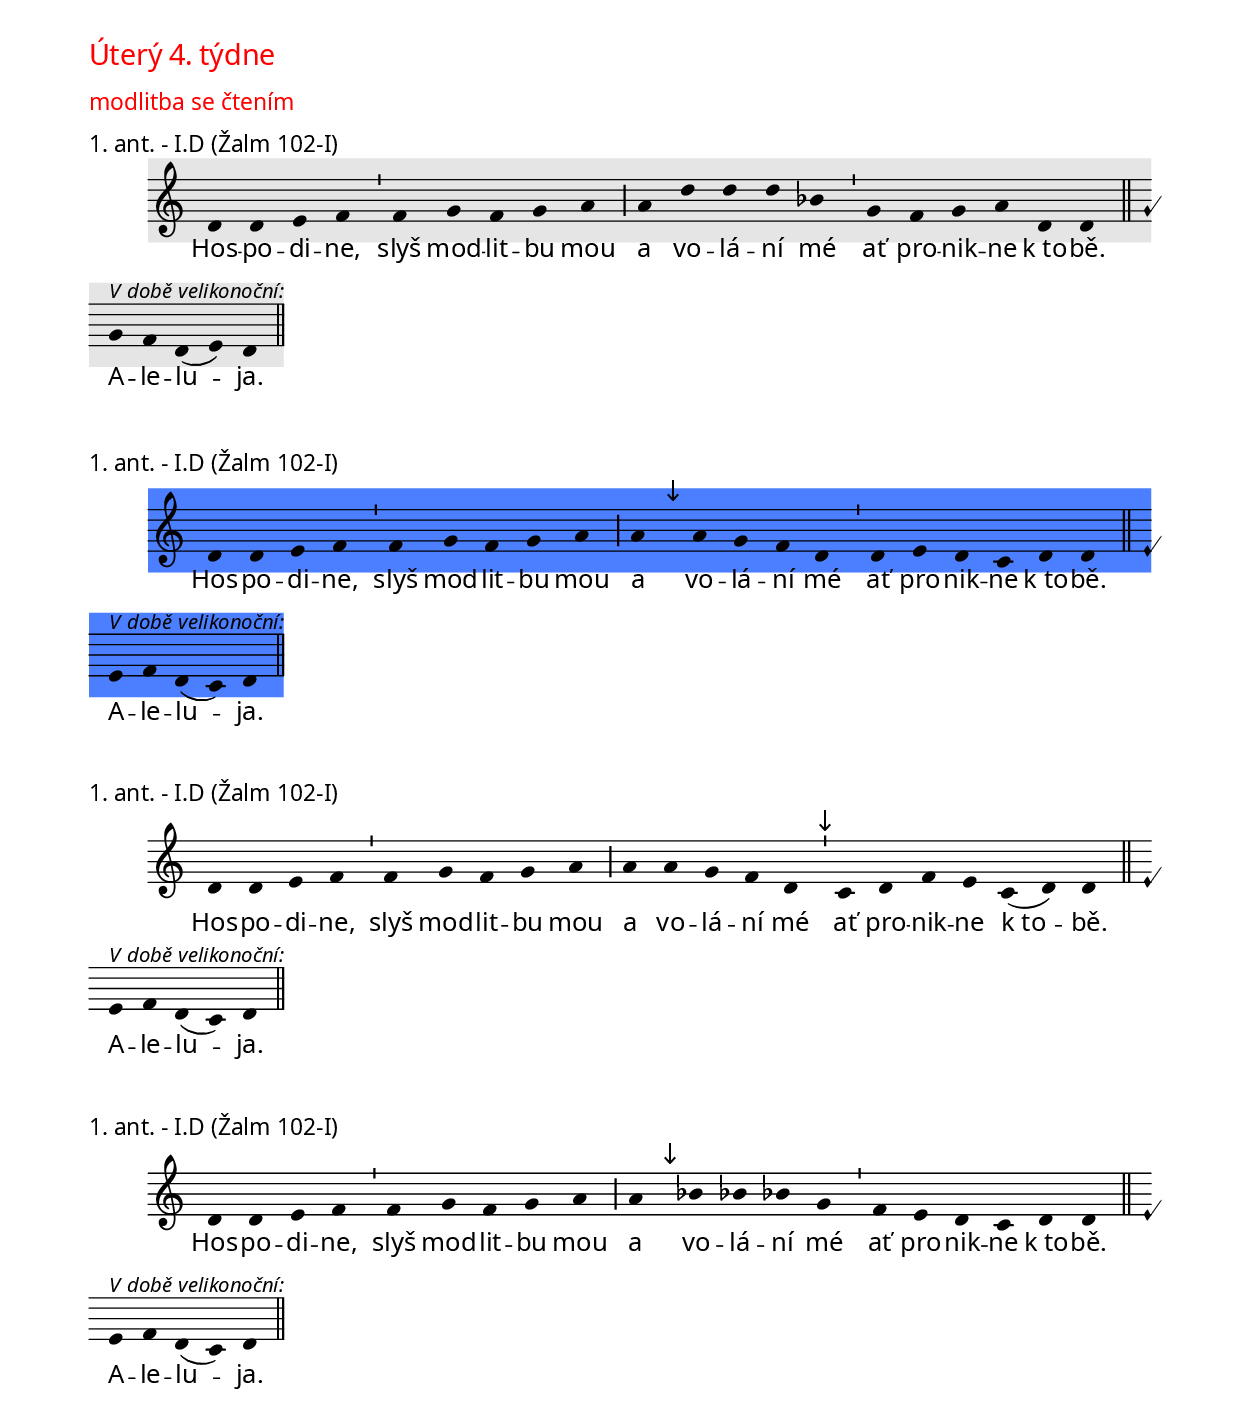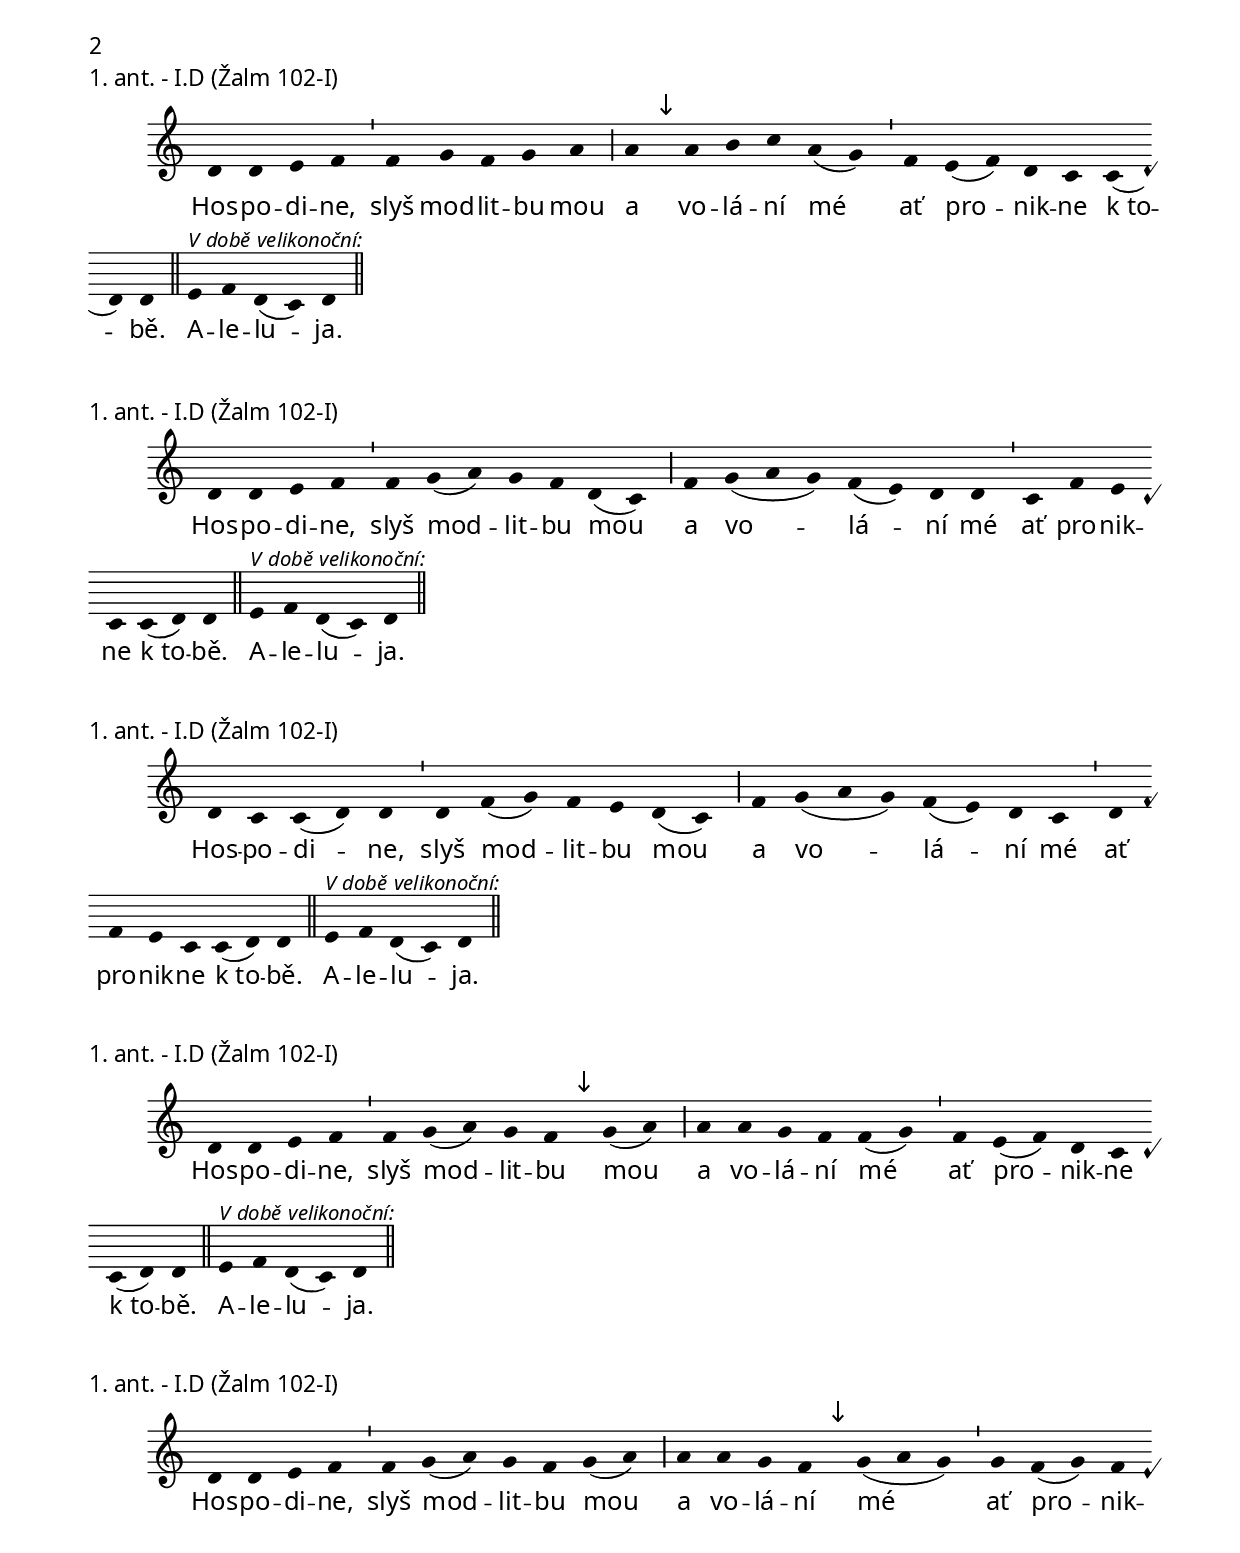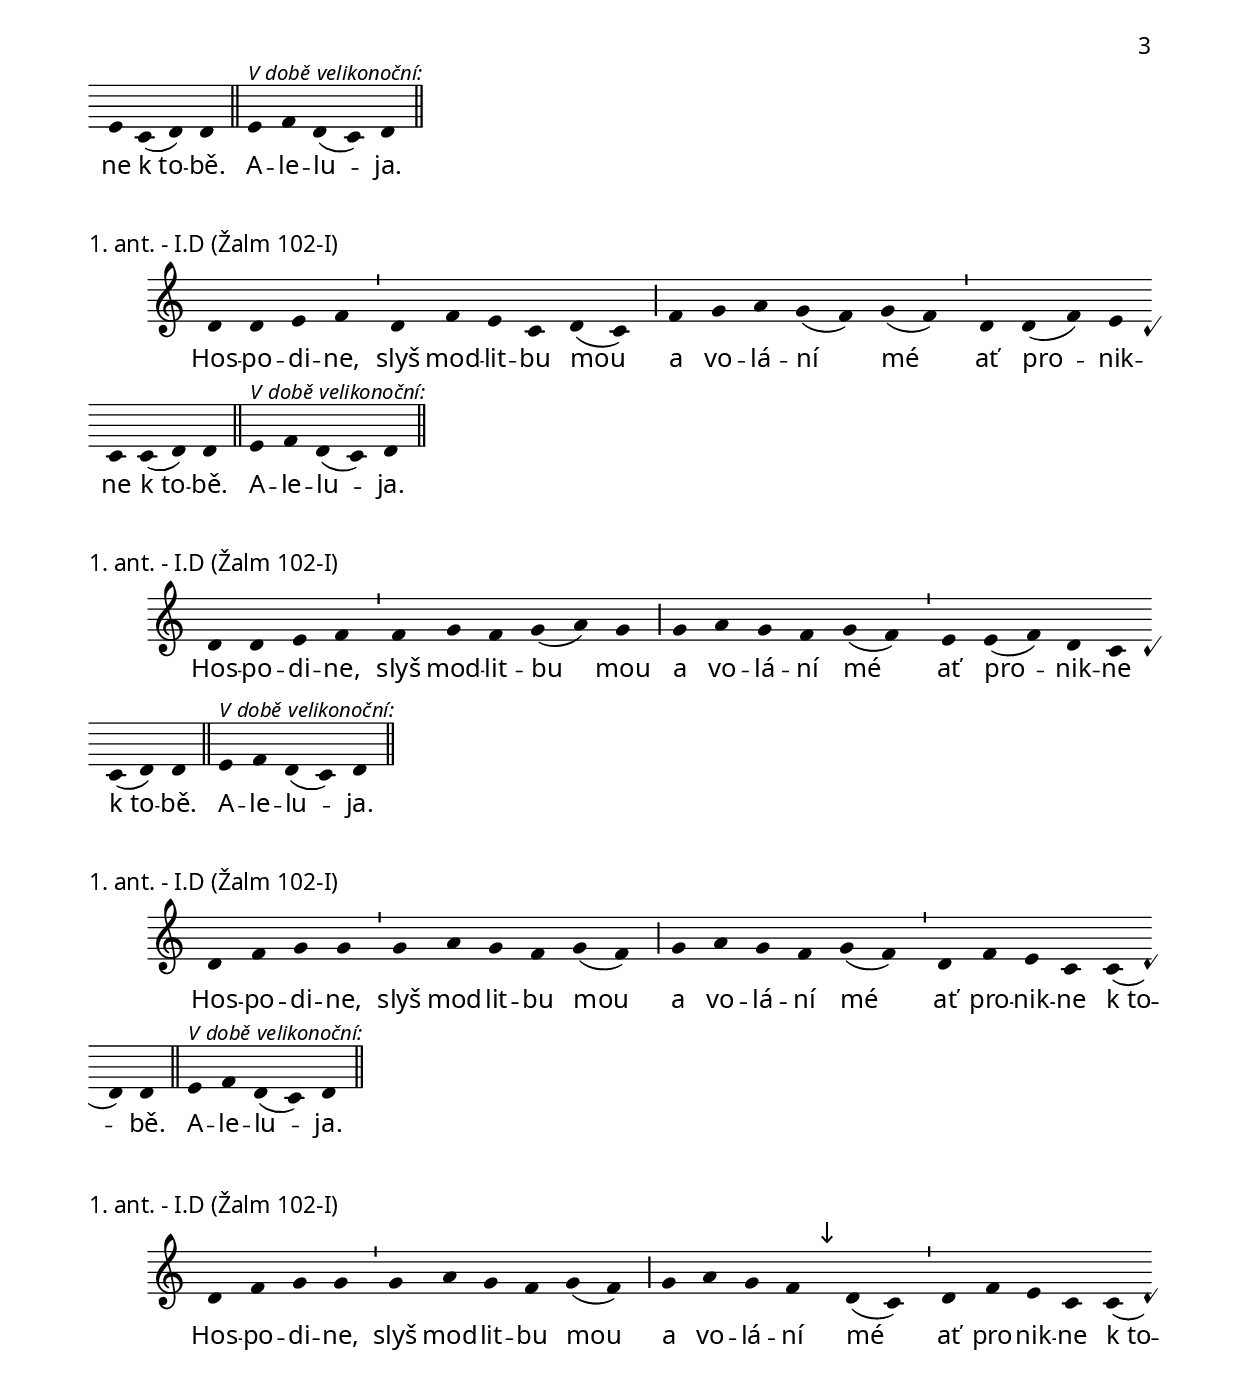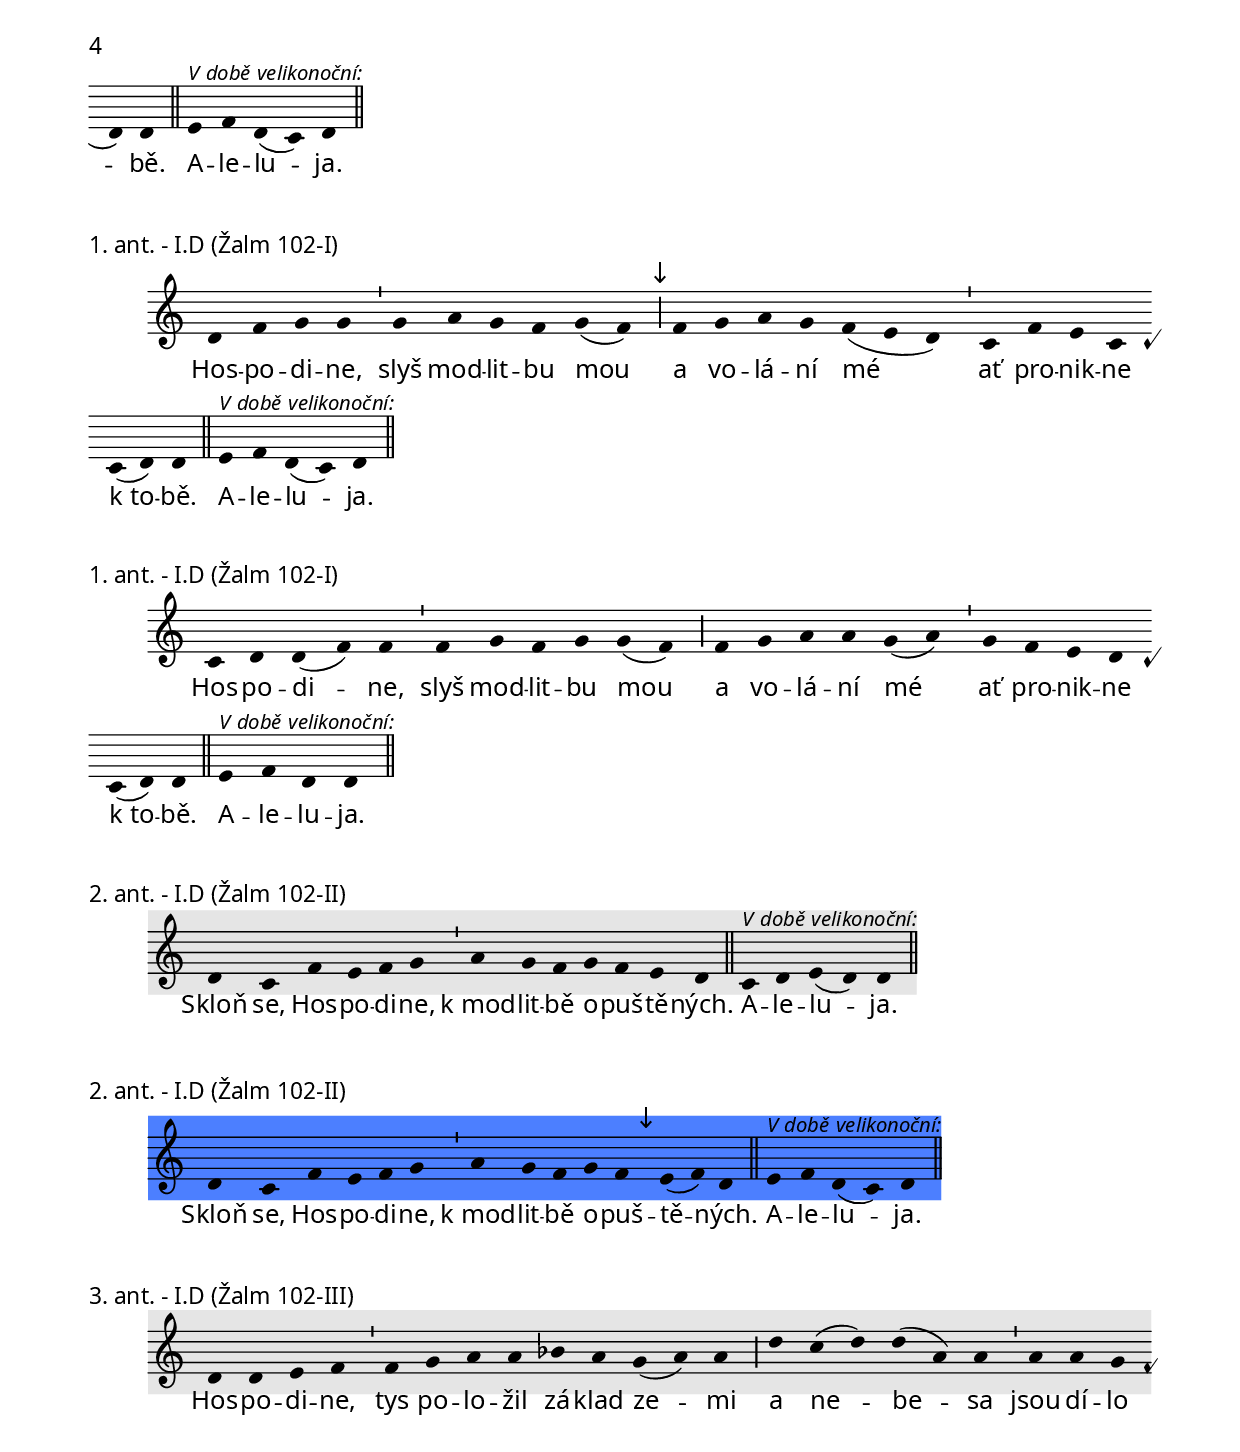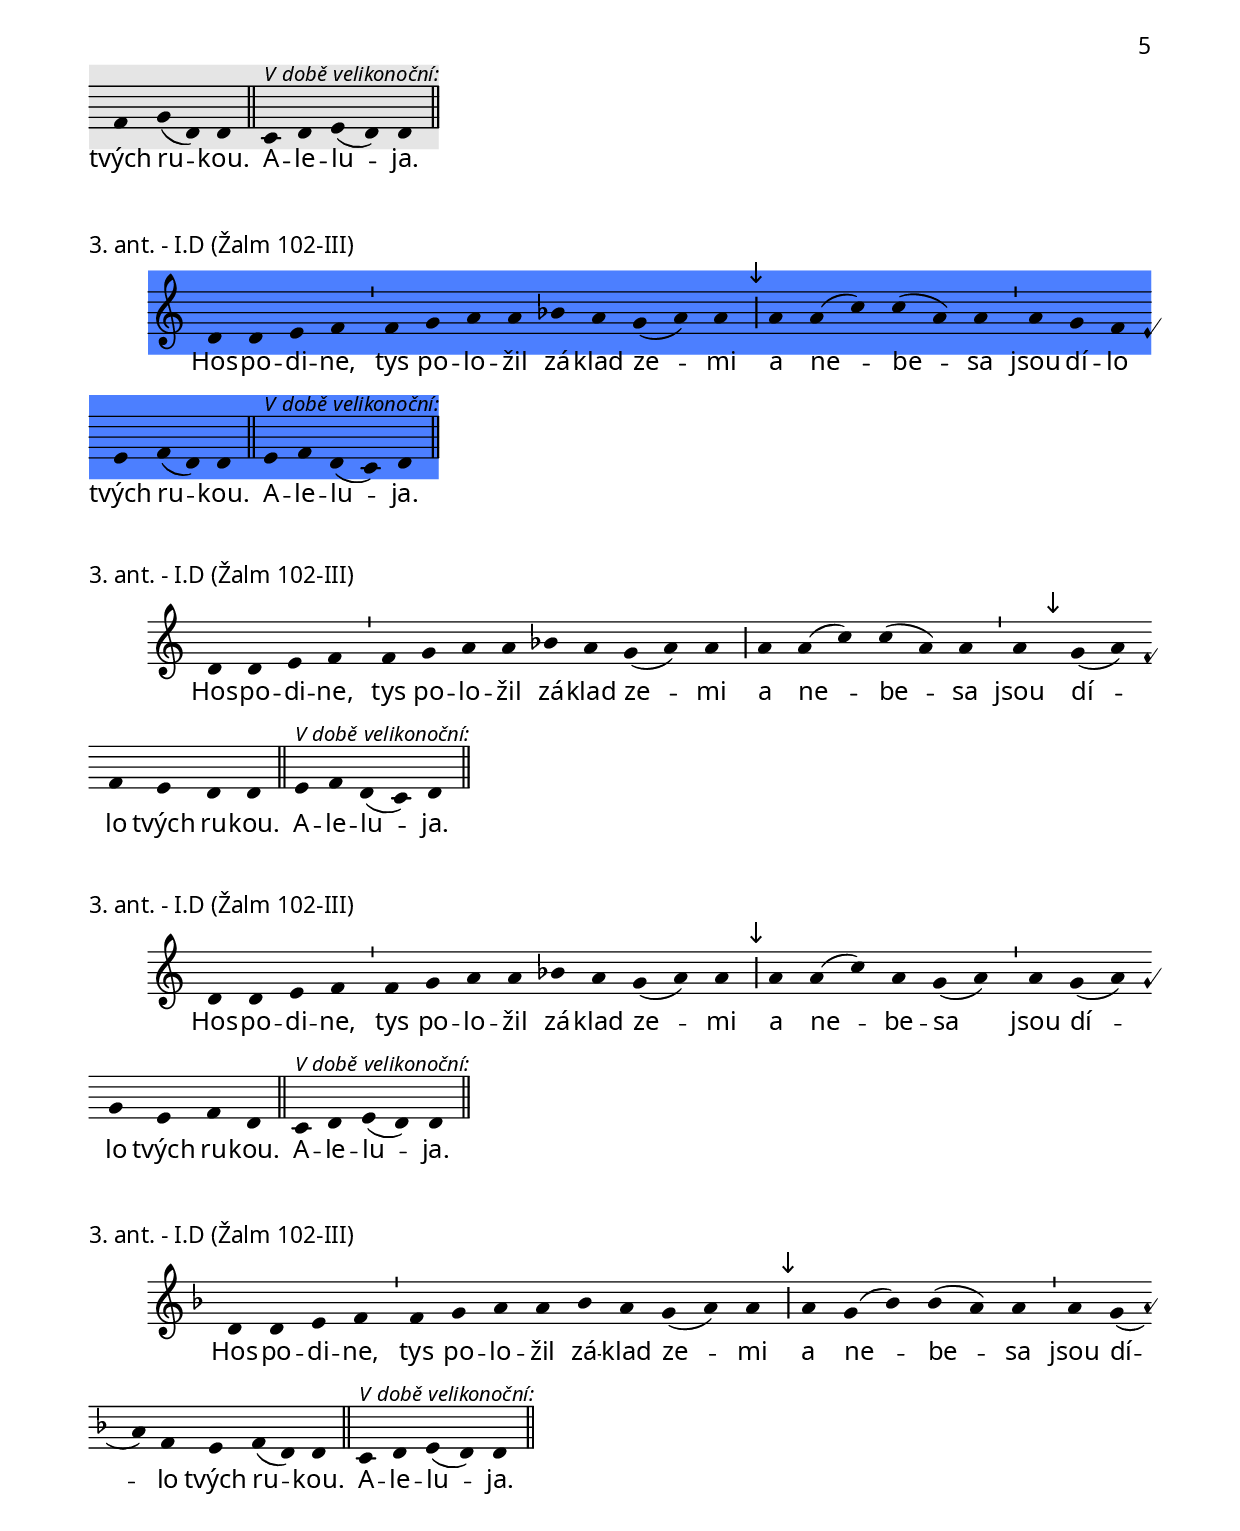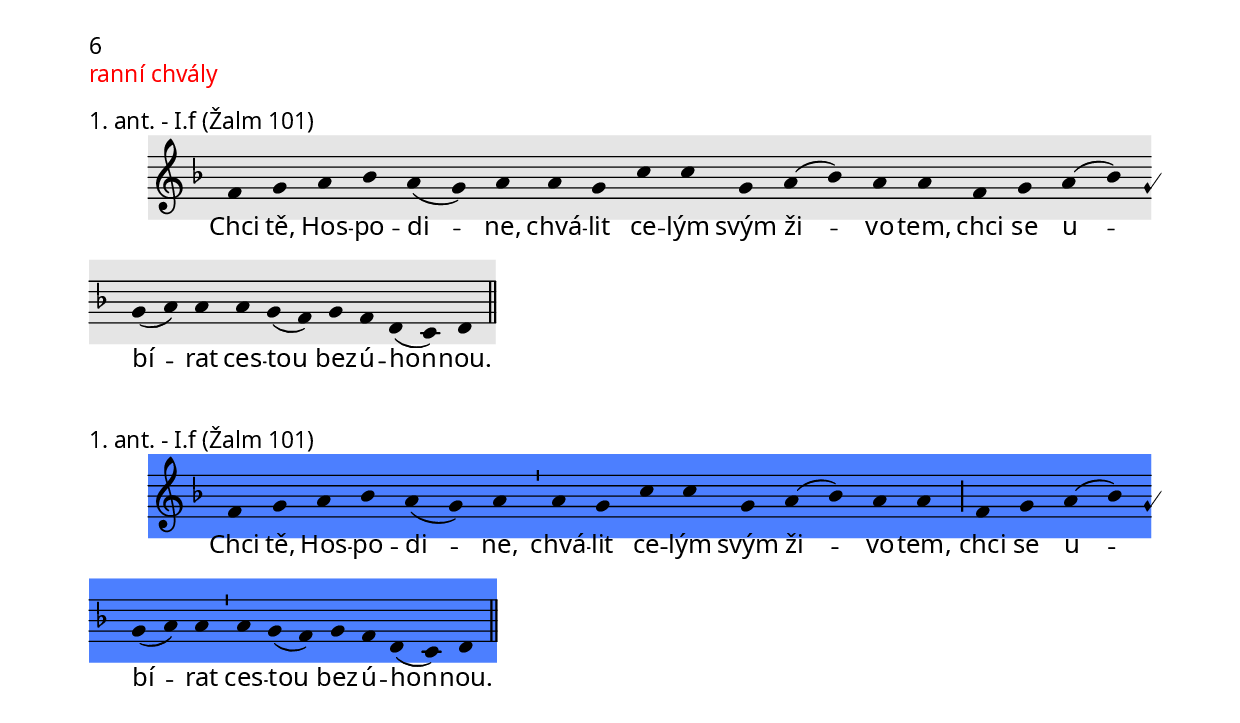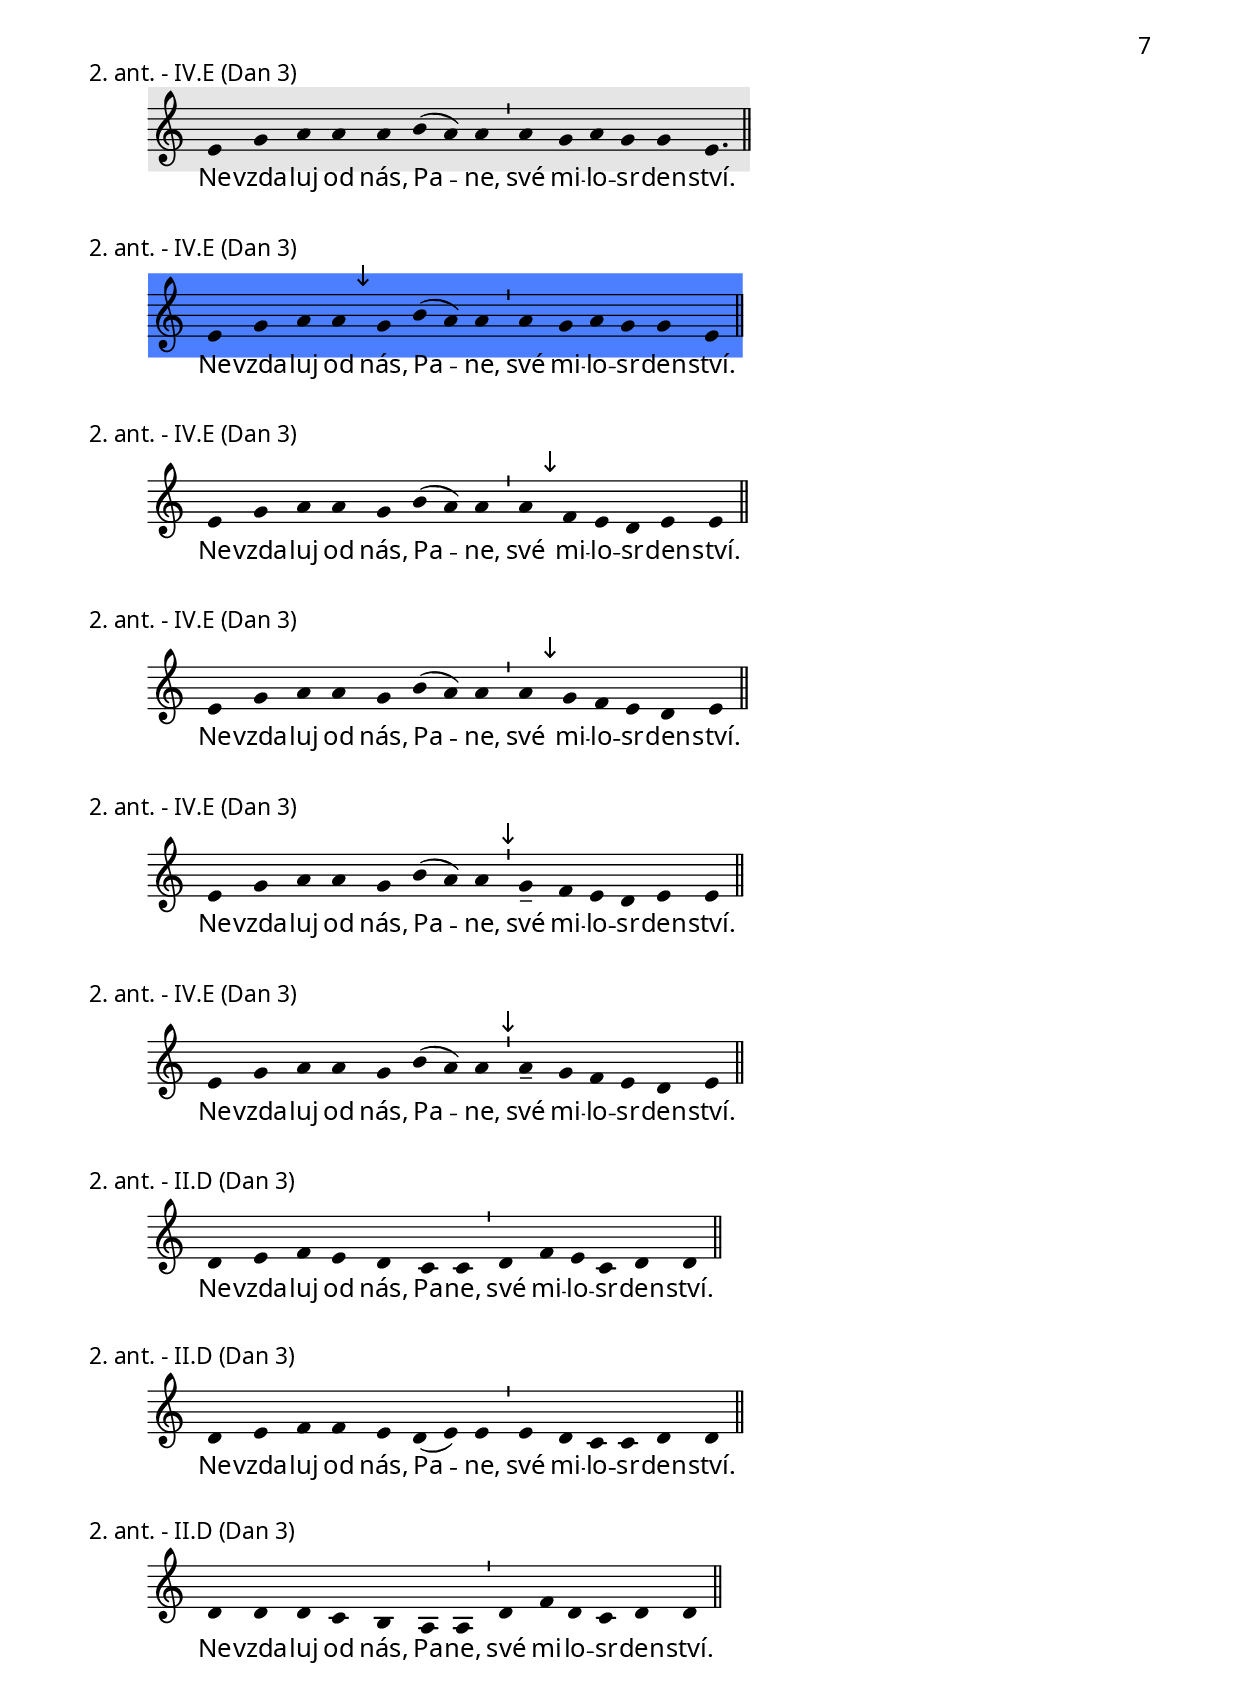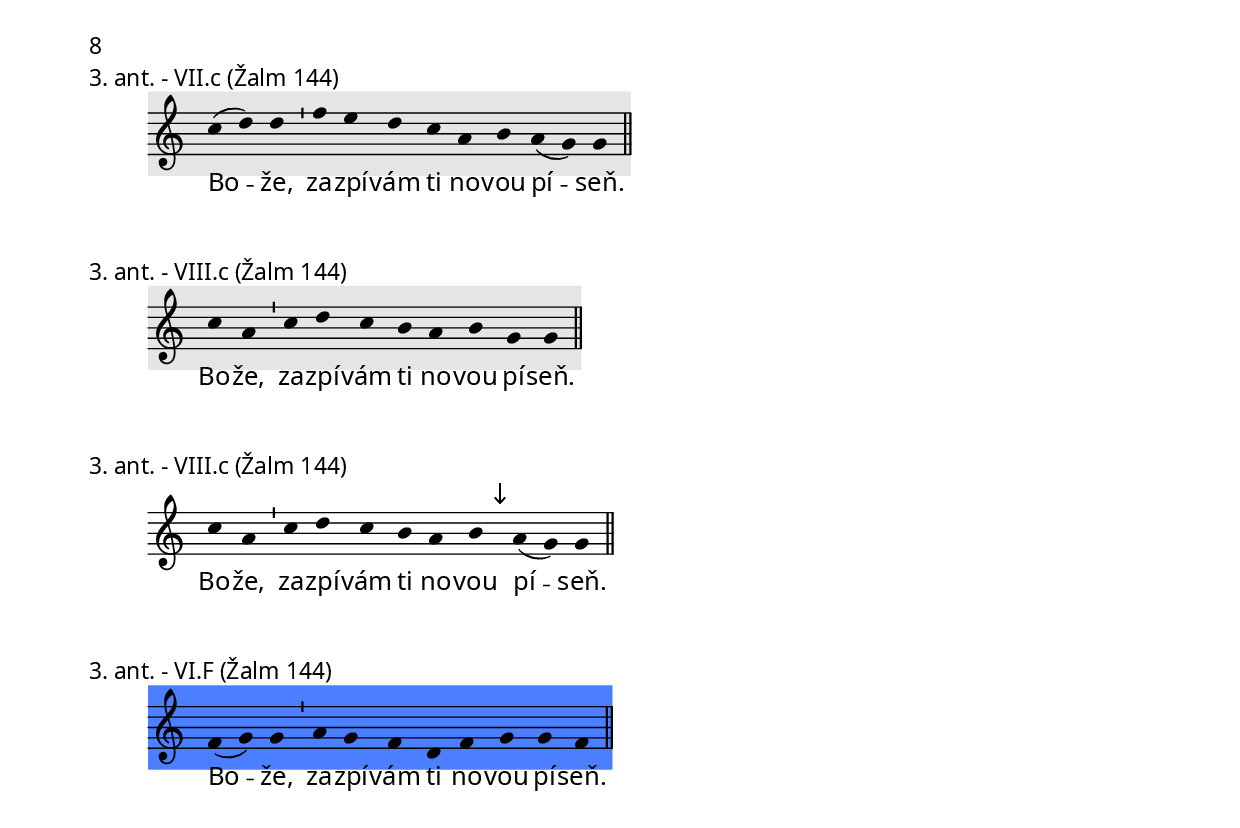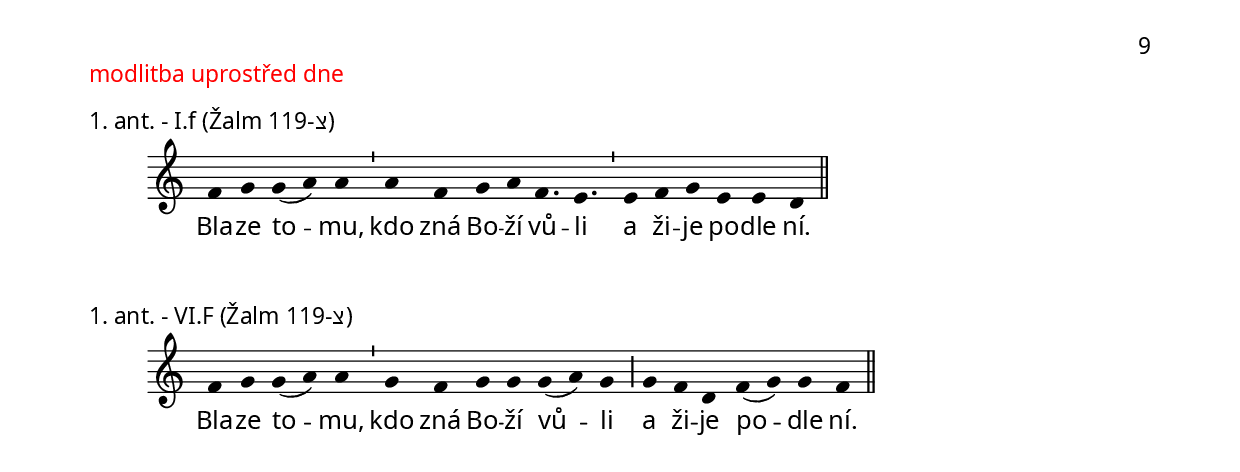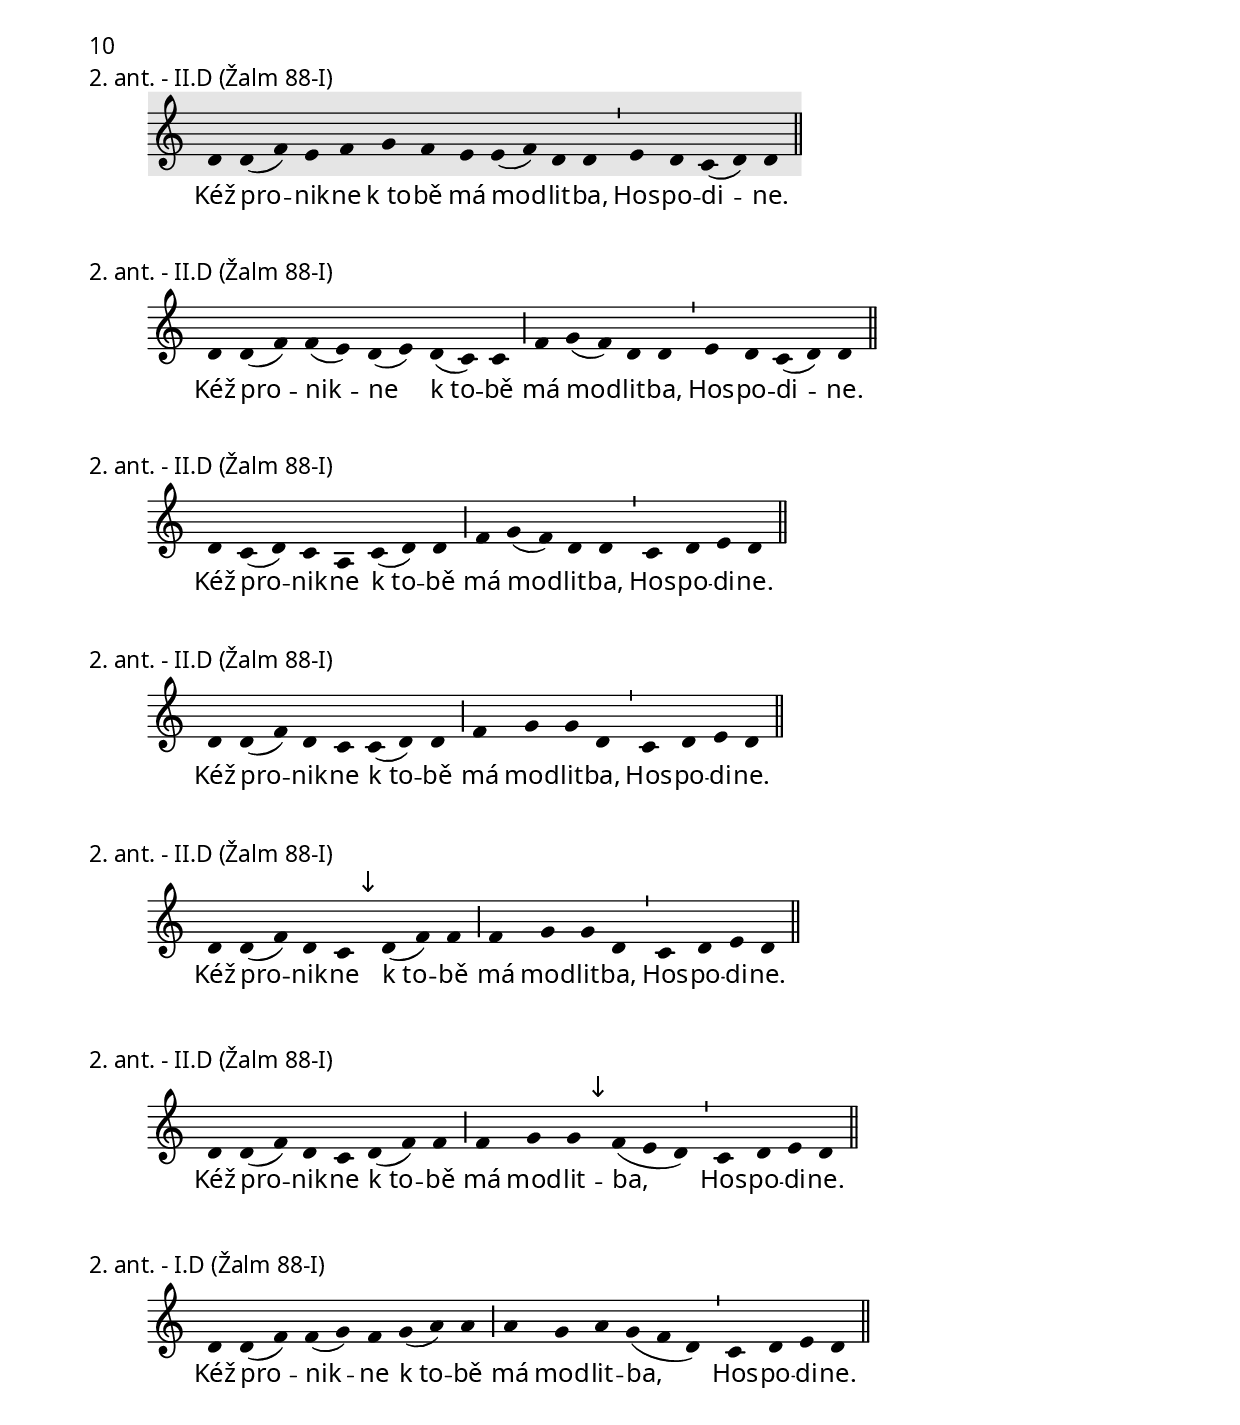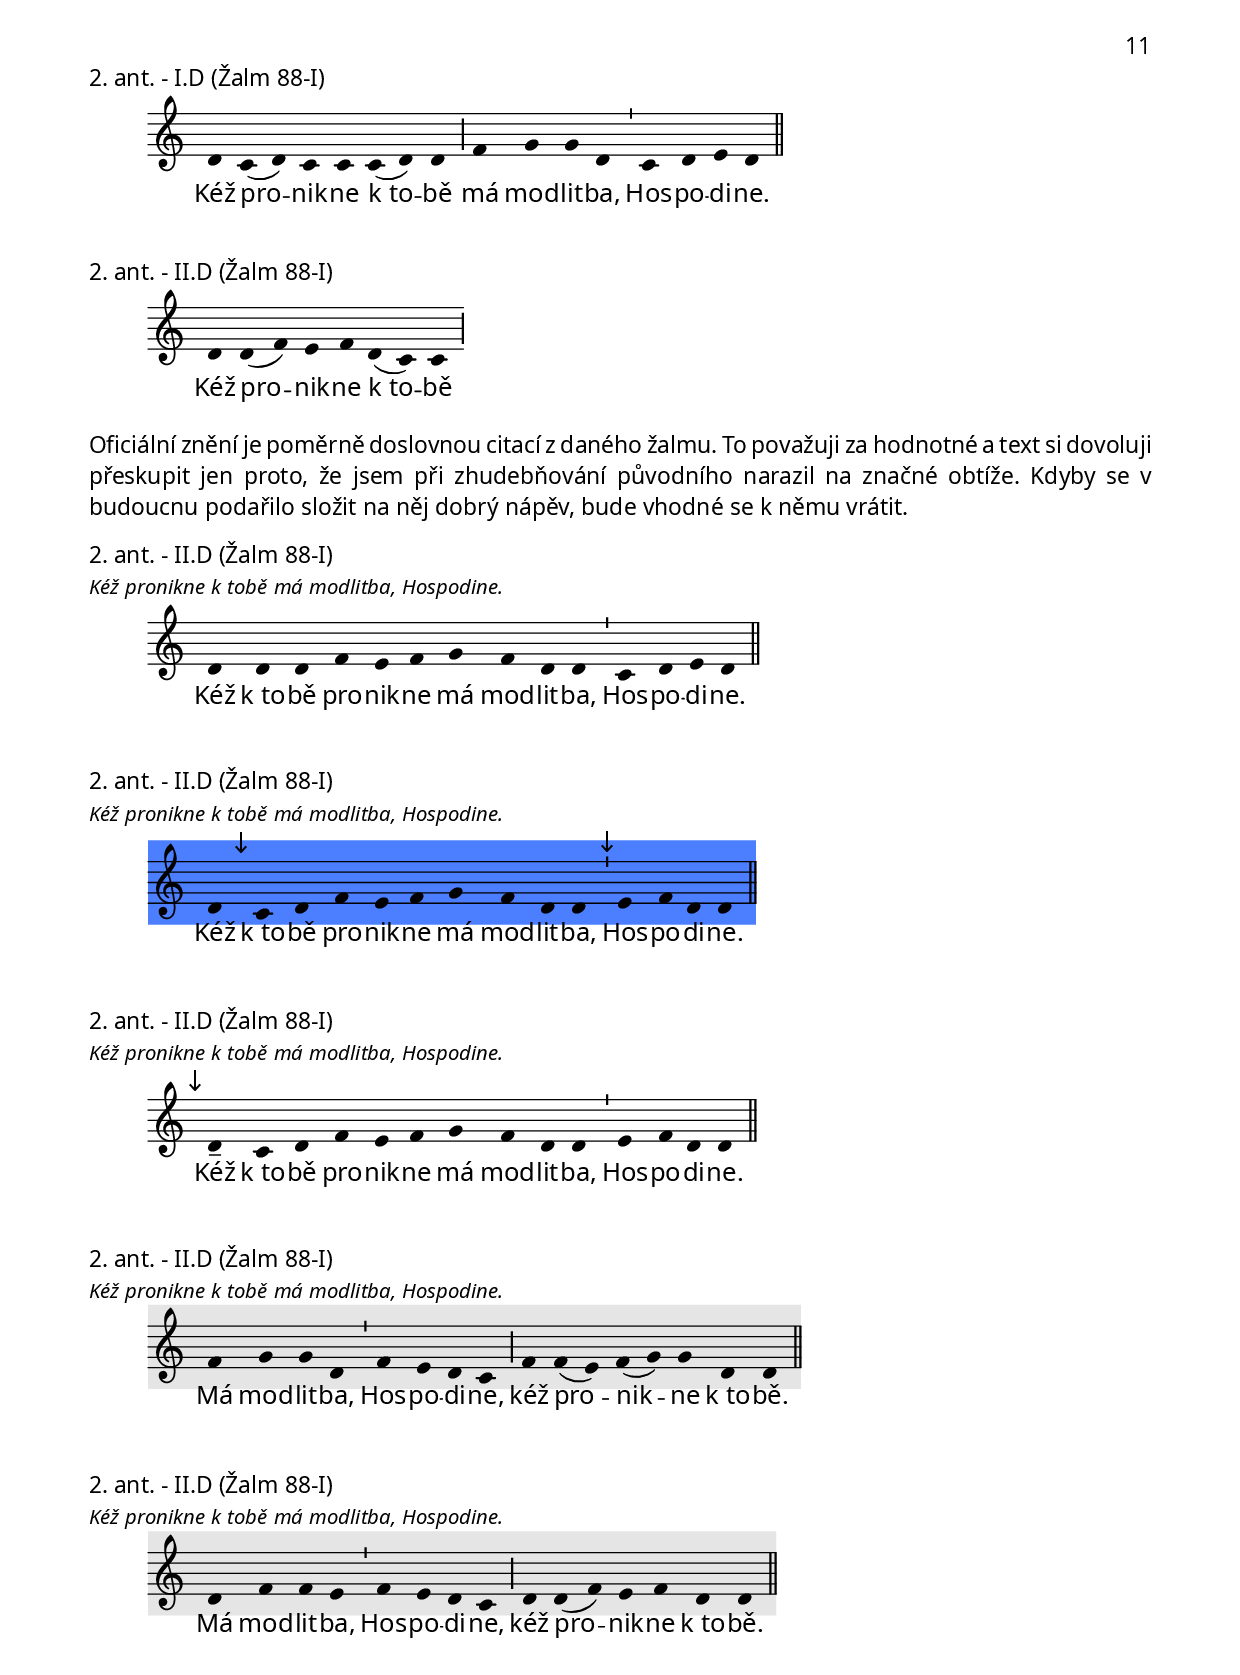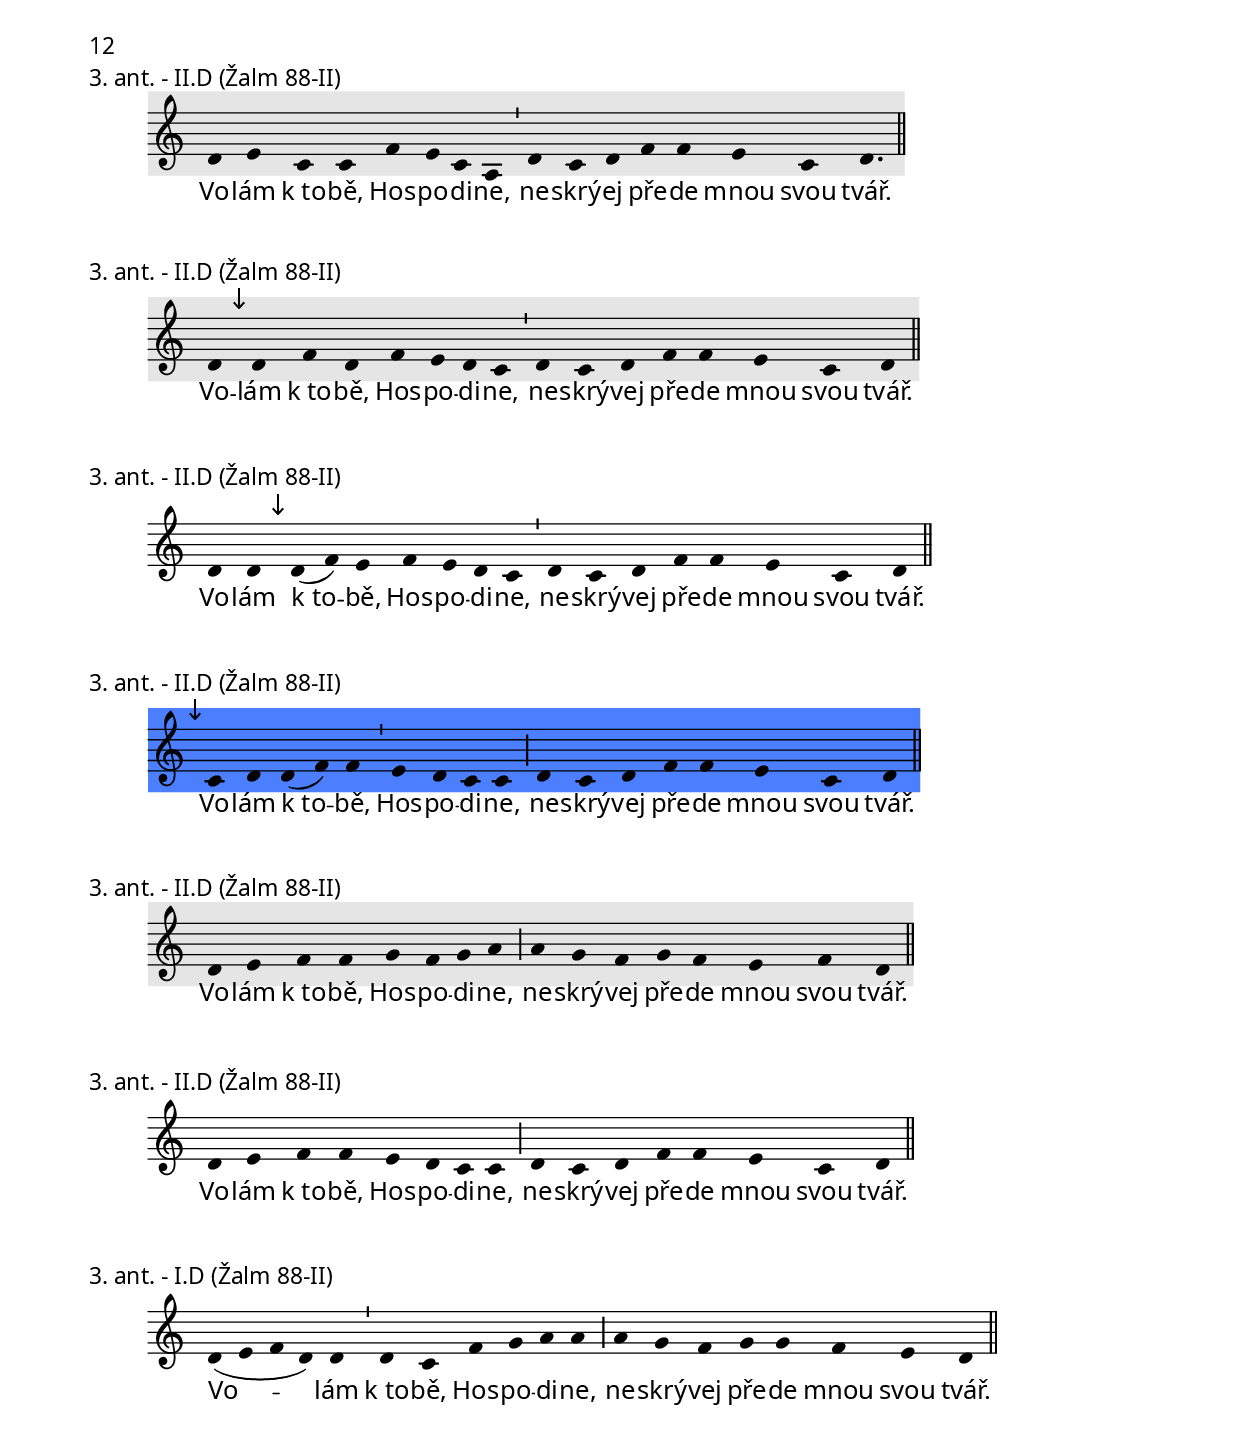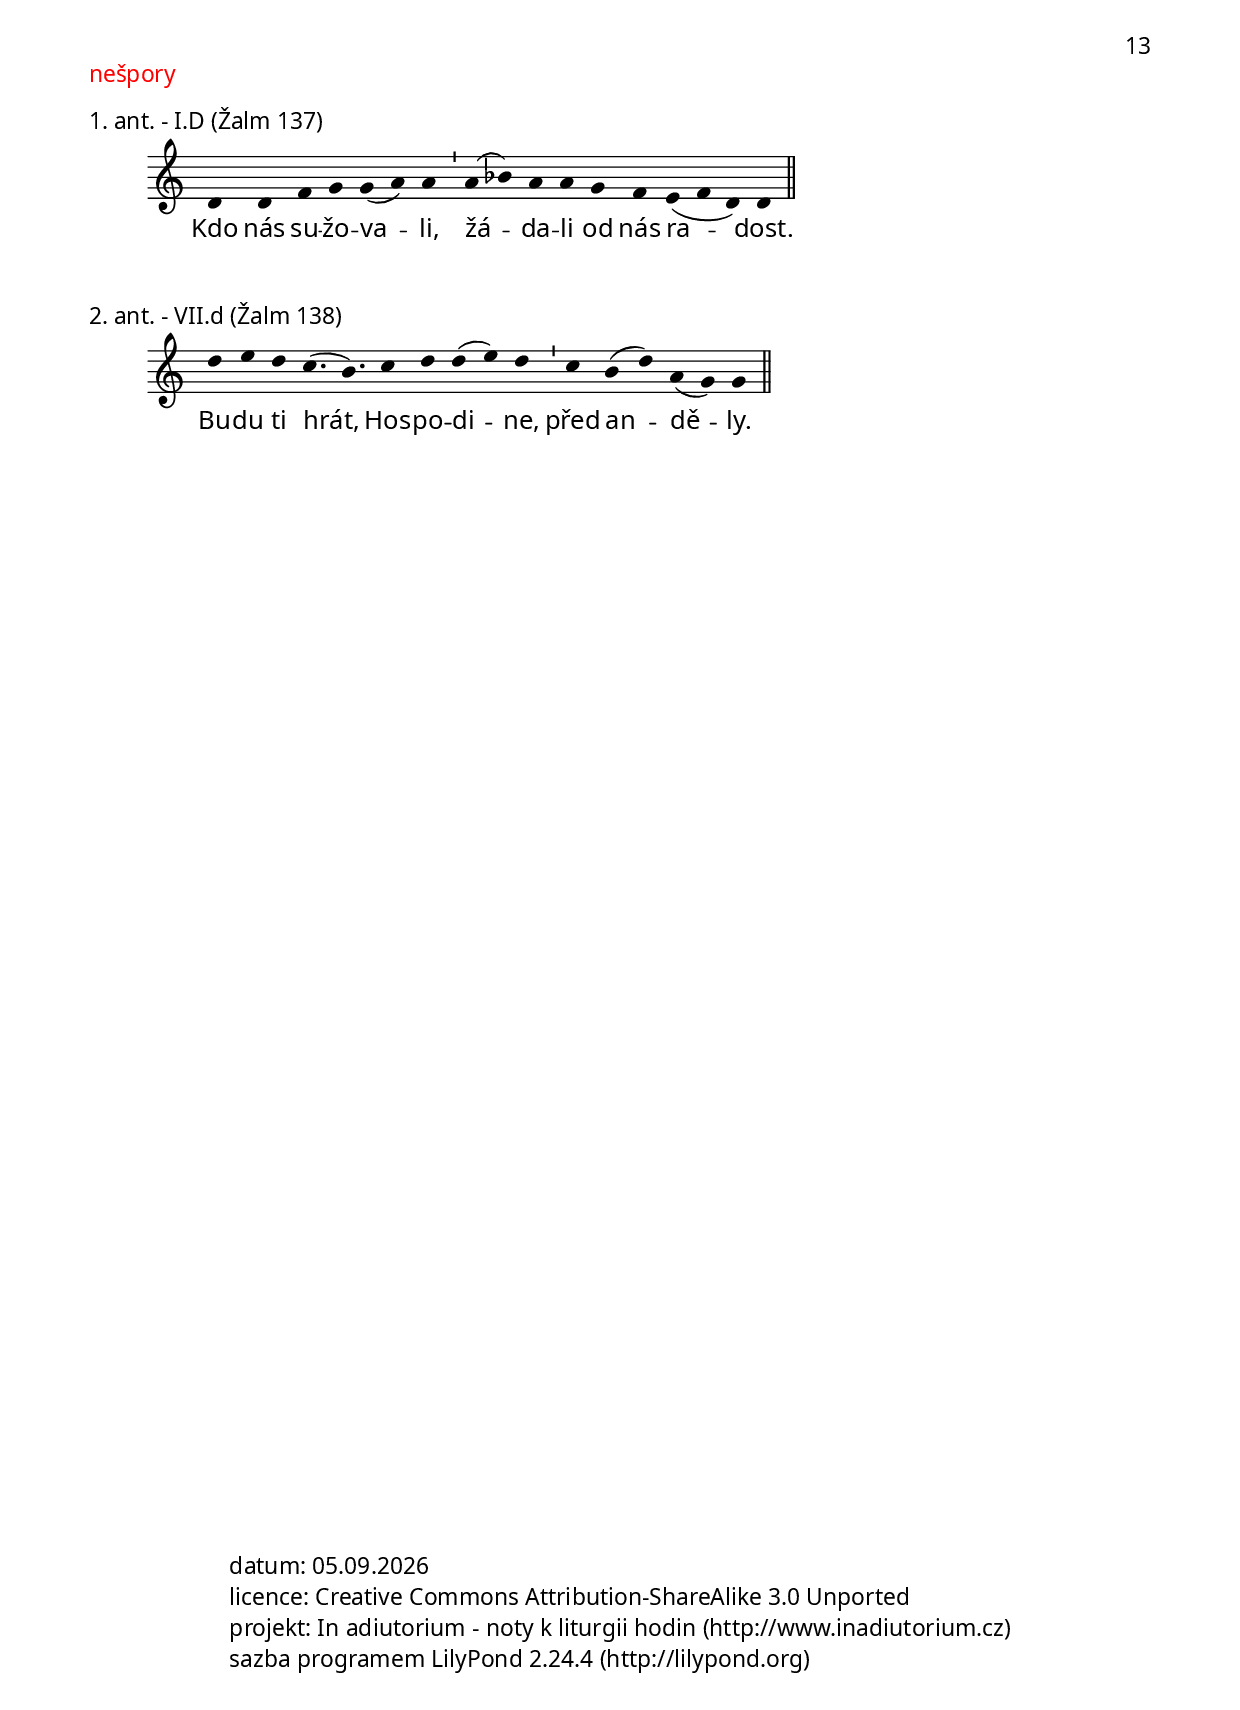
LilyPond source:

\include "../spolecne.ly"

\markup {\nadpisDen {Úterý 4. týdne}}

%\markup {\nadpisHodinka {"invitatorium"}}

%\score { \tIIuteryInvitatorium }

\markup {\nadpisHodinka {"modlitba se čtením"}}

\score {
  \relative c' {
    \zvyraznovacSedy
    \choralniRezim
    d d e f \barMin f g f g a \barMaior
    a4 d d d bes \barMin g f g a d, d \barFinalis

    g^\rubrVelikAleluja f d( e) d \barFinalis
  }
  \addlyrics {
    Hos -- po -- di -- ne, slyš mod -- lit -- bu mou
    a vo -- lá -- ní mé ať pro -- nik -- ne k_to -- bě.

    A -- le -- lu -- ja.
  }
  \header {
    quid = "1. ant."
    modus = "I"
    differentia = "D"
    psalmus = "Žalm 102-I"
    placet = "mám silný pocit, že ten nápěv je nechtěně ukradený, ale zatím jsem nenašel, odkud;
    každopádně to není nápěv opravdu chorálního charakteru"
    id = "mc-ant1"
    piece = \markup {\sestavTitulek}
  }
}

\score {
  \relative c' {
    \zvyraznovacModry
    \choralniRezim
    d d e f \barMin f g f g a \barMaior
    a4 \mark\sipka a g f d \barMin d e d c d d \barFinalis

    e^\rubrVelikAleluja f d( c) d \barFinalis
  }
  \addlyrics {
    Hos -- po -- di -- ne, slyš mod -- lit -- bu mou
    a vo -- lá -- ní mé ať pro -- nik -- ne k_to -- bě.

    A -- le -- lu -- ja.
  }
  \header {
    quid = "1. ant."
    modus = "I"
    differentia = "D"
    psalmus = "Žalm 102-I"
    id = "mc-ant1"
    piece = \markup {\sestavTitulek}
  }
}

\score {
  \relative c' {
    \choralniRezim
    d d e f \barMin f g f g a \barMaior
    a4 a g f d \barMin \mark\sipka c d f e c( d) d \barFinalis

    e^\rubrVelikAleluja f d( c) d \barFinalis
  }
  \addlyrics {
    Hos -- po -- di -- ne, slyš mod -- lit -- bu mou
    a vo -- lá -- ní mé ať pro -- nik -- ne k_to -- bě.

    A -- le -- lu -- ja.
  }
  \header {
    quid = "1. ant."
    modus = "I"
    differentia = "D"
    psalmus = "Žalm 102-I"
    id = "mc-ant1"
    piece = \markup {\sestavTitulek}
  }
}

\score {
  \relative c' {
    \choralniRezim
    d d e f \barMin f g f g a \barMaior
    a4 \mark\sipka bes bes bes g \barMin f e d c d d \barFinalis

    e^\rubrVelikAleluja f d( c) d \barFinalis
  }
  \addlyrics {
    Hos -- po -- di -- ne, slyš mod -- lit -- bu mou
    a vo -- lá -- ní mé ať pro -- nik -- ne k_to -- bě.

    A -- le -- lu -- ja.
  }
  \header {
    quid = "1. ant."
    modus = "I"
    differentia = "D"
    psalmus = "Žalm 102-I"
    id = "mc-ant1"
    piece = \markup {\sestavTitulek}
  }
}

\score {
  \relative c' {
    \choralniRezim
    d d e f \barMin f g f g a \barMaior
    a4 \mark\sipka a b c a( g) \barMin f e( f) d c c( d) d \barFinalis

    e^\rubrVelikAleluja f d( c) d \barFinalis
  }
  \addlyrics {
    Hos -- po -- di -- ne, slyš mod -- lit -- bu mou
    a vo -- lá -- ní mé ať pro -- nik -- ne k_to -- bě.

    A -- le -- lu -- ja.
  }
  \header {
    quid = "1. ant."
    modus = "I"
    differentia = "D"
    psalmus = "Žalm 102-I"
    id = "mc-ant1"
    piece = \markup {\sestavTitulek}
  }
}

\score {
  \relative c' {
    \choralniRezim
    d d e f \barMin f g( a) g f d( c) \barMaior
    f g( a g) f( e) d d \barMin c f e c c( d) d \barFinalis

    e^\rubrVelikAleluja f d( c) d \barFinalis
  }
  \addlyrics {
    Hos -- po -- di -- ne, slyš mod -- lit -- bu mou
    a vo -- lá -- ní mé ať pro -- nik -- ne k_to -- bě.

    A -- le -- lu -- ja.
  }
  \header {
    quid = "1. ant."
    modus = "I"
    differentia = "D"
    psalmus = "Žalm 102-I"
    id = "mc-ant1"
    piece = \markup {\sestavTitulek}
  }
}

\score {
  \relative c' {
    \choralniRezim
    d c c( d) d \barMin d f( g) f e d( c) \barMaior
    f g( a g) f( e) d c \barMin d f e c c( d) d \barFinalis

    e^\rubrVelikAleluja f d( c) d \barFinalis
  }
  \addlyrics {
    Hos -- po -- di -- ne, slyš mod -- lit -- bu mou
    a vo -- lá -- ní mé ať pro -- nik -- ne k_to -- bě.

    A -- le -- lu -- ja.
  }
  \header {
    quid = "1. ant."
    modus = "I"
    differentia = "D"
    psalmus = "Žalm 102-I"
    id = "mc-ant1"
    piece = \markup {\sestavTitulek}
  }
}

\score {
  \relative c' {
    \choralniRezim
    d d e f \barMin f g( a) g f \mark\sipka g( a) \barMaior
    a a g f f( g) \barMin f e( f) d c c( d) d \barFinalis

    e^\rubrVelikAleluja f d( c) d \barFinalis
  }
  \addlyrics {
    Hos -- po -- di -- ne, slyš mod -- lit -- bu mou
    a vo -- lá -- ní mé ať pro -- nik -- ne k_to -- bě.

    A -- le -- lu -- ja.
  }
  \header {
    quid = "1. ant."
    modus = "I"
    differentia = "D"
    psalmus = "Žalm 102-I"
    id = "mc-ant1"
    piece = \markup {\sestavTitulek}
  }
}

\score {
  \relative c' {
    \choralniRezim
    d d e f \barMin f g( a) g f g( a) \barMaior
    a a g f \mark\sipka g( a g) \barMin g f( g) f e c( d) d \barFinalis

    e^\rubrVelikAleluja f d( c) d \barFinalis
  }
  \addlyrics {
    Hos -- po -- di -- ne, slyš mod -- lit -- bu mou
    a vo -- lá -- ní mé ať pro -- nik -- ne k_to -- bě.

    A -- le -- lu -- ja.
  }
  \header {
    quid = "1. ant."
    modus = "I"
    differentia = "D"
    psalmus = "Žalm 102-I"
    id = "mc-ant1"
    piece = \markup {\sestavTitulek}
  }
}

\score {
  \relative c' {
    \choralniRezim
    d d e f \barMin d f e c d( c) \barMaior
    f g a g( f) g( f) \barMin d d( f) e c c( d) d \barFinalis

    e^\rubrVelikAleluja f d( c) d \barFinalis
  }
  \addlyrics {
    Hos -- po -- di -- ne, slyš mod -- lit -- bu mou
    a vo -- lá -- ní mé ať pro -- nik -- ne k_to -- bě.

    A -- le -- lu -- ja.
  }
  \header {
    quid = "1. ant."
    modus = "I"
    differentia = "D"
    psalmus = "Žalm 102-I"
    id = "mc-ant1"
    piece = \markup {\sestavTitulek}
  }
}

\score {
  \relative c' {
    \choralniRezim
    d d e f \barMin f g f g( a) g \barMaior
    g a g f g( f) \barMin e e( f) d c c( d) d \barFinalis

    e^\rubrVelikAleluja f d( c) d \barFinalis
  }
  \addlyrics {
    Hos -- po -- di -- ne, slyš mod -- lit -- bu mou
    a vo -- lá -- ní mé ať pro -- nik -- ne k_to -- bě.

    A -- le -- lu -- ja.
  }
  \header {
    quid = "1. ant."
    modus = "I"
    differentia = "D"
    psalmus = "Žalm 102-I"
    id = "mc-ant1"
    piece = \markup {\sestavTitulek}
  }
}

\score {
  \relative c' {
    \choralniRezim
    d f g g \barMin g a g f g( f) \barMaior
    g a g f g( f) \barMin d f e c c( d) d \barFinalis

    e^\rubrVelikAleluja f d( c) d \barFinalis
  }
  \addlyrics {
    Hos -- po -- di -- ne, slyš mod -- lit -- bu mou
    a vo -- lá -- ní mé ať pro -- nik -- ne k_to -- bě.

    A -- le -- lu -- ja.
  }
  \header {
    quid = "1. ant."
    modus = "I"
    differentia = "D"
    psalmus = "Žalm 102-I"
    id = "mc-ant1"
    piece = \markup {\sestavTitulek}
  }
}

\score {
  \relative c' {
    \choralniRezim
    d f g g \barMin g a g f g( f) \barMaior
    g a g f \mark\sipka d( c) \barMin d f e c c( d) d \barFinalis

    e^\rubrVelikAleluja f d( c) d \barFinalis
  }
  \addlyrics {
    Hos -- po -- di -- ne, slyš mod -- lit -- bu mou
    a vo -- lá -- ní mé ať pro -- nik -- ne k_to -- bě.

    A -- le -- lu -- ja.
  }
  \header {
    quid = "1. ant."
    modus = "I"
    differentia = "D"
    psalmus = "Žalm 102-I"
    id = "mc-ant1"
    piece = \markup {\sestavTitulek}
  }
}

\score {
  \relative c' {
    \choralniRezim
    d f g g \barMin g a g f g( f) \barMaior
    \mark\sipka f g a g f( e d) \barMin c f e c c( d) d \barFinalis

    e^\rubrVelikAleluja f d( c) d \barFinalis
  }
  \addlyrics {
    Hos -- po -- di -- ne, slyš mod -- lit -- bu mou
    a vo -- lá -- ní mé ať pro -- nik -- ne k_to -- bě.

    A -- le -- lu -- ja.
  }
  \header {
    quid = "1. ant."
    modus = "I"
    differentia = "D"
    psalmus = "Žalm 102-I"
    id = "mc-ant1"
    piece = \markup {\sestavTitulek}
  }
}

\score {
  \relative c' {
    \choralniRezim
    c4 d d( f) f \barMin f g f g g( f) \barMaior
    f g a a g( a) \barMin g f e d c( d) d \barFinalis

    e^\rubrVelikAleluja f d d \barFinalis
  }
  \addlyrics {
    Hos -- po -- di -- ne, slyš mod -- lit -- bu mou
    a vo -- lá -- ní mé ať pro -- nik -- ne k_to -- bě.

    A -- le -- lu -- ja.
  }
  \header {
    quid = "1. ant."
    modus = "I"
    differentia = "D"
    psalmus = "Žalm 102-I"
    id = "mc-ant1"
    piece = \markup {\sestavTitulek}
  }
}

\score {
  \relative c' {
    \zvyraznovacSedy
    \choralniRezim
    d c f e f g \barMin
    a g f g f e d \barFinalis

    c^\rubrVelikAleluja d e( d) d \barFinalis
  }
  \addlyrics {
    Skloň se, Hos -- po -- di -- ne,
    k_mod -- lit -- bě o -- puš -- tě -- ných.

    A -- le -- lu -- ja.
  }
  \header {
    quid = "2. ant."
    modus = "I"
    differentia = "D"
    psalmus = "Žalm 102-II"
    id = "mc-ant2"
    piece = \markup {\sestavTitulek}
  }
}

\score {
  \relative c' {
    \zvyraznovacModry
    \choralniRezim
    d c f e f g \barMin
    a g f g f \mark\sipka e( f) d \barFinalis

    e^\rubrVelikAleluja f d( c) d \barFinalis
  }
  \addlyrics {
    Skloň se, Hos -- po -- di -- ne,
    k_mod -- lit -- bě o -- puš -- tě -- ných.

    A -- le -- lu -- ja.
  }
  \header {
    quid = "2. ant."
    modus = "I"
    differentia = "D"
    psalmus = "Žalm 102-II"
    id = "mc-ant2"
    piece = \markup {\sestavTitulek}
  }
}

\score {
  \relative c' {
    \zvyraznovacSedy
    \choralniRezim
    d4 d e f \barMin f g a a bes a g( a) a \barMaior
    d c( d) d( a) a \barMin a a g f g( d) d \barFinalis

    c^\rubrVelikAleluja d e( d) d \barFinalis
  }
  \addlyrics {
    Hos -- po -- di -- ne, tys po -- lo -- žil zá -- klad ze -- mi
    a ne -- be -- sa jsou dí -- lo tvých ru -- kou.

    A -- le -- lu -- ja.
  }
  \header {
    quid = "3. ant."
    modus = "I"
    differentia = "D"
    psalmus = "Žalm 102-III"
    id = "mc-ant3"
    piece = \markup {\sestavTitulek}
  }
}

\score {
  \relative c' {
    \zvyraznovacModry
    \choralniRezim
    d4 d e f \barMin f g a a bes a g( a) a \barMaior
    \mark\sipka a a( c) c( a) a \barMin a g f e f( d) d \barFinalis

    e^\rubrVelikAleluja f d( c) d \barFinalis
  }
  \addlyrics {
    Hos -- po -- di -- ne, tys po -- lo -- žil zá -- klad ze -- mi
    a ne -- be -- sa jsou dí -- lo tvých ru -- kou.

    A -- le -- lu -- ja.
  }
  \header {
    quid = "3. ant."
    modus = "I"
    differentia = "D"
    psalmus = "Žalm 102-III"
    id = "mc-ant3"
    piece = \markup {\sestavTitulek}
  }
}

\score {
  \relative c' {
    \choralniRezim
    d4 d e f \barMin f g a a bes a g( a) a \barMaior
    a a( c) c( a) a \barMin a \mark\sipka g( a) f e d d \barFinalis

    e^\rubrVelikAleluja f d( c) d \barFinalis
  }
  \addlyrics {
    Hos -- po -- di -- ne, tys po -- lo -- žil zá -- klad ze -- mi
    a ne -- be -- sa jsou dí -- lo tvých ru -- kou.

    A -- le -- lu -- ja.
  }
  \header {
    quid = "3. ant."
    modus = "I"
    differentia = "D"
    psalmus = "Žalm 102-III"
    id = "mc-ant3"
    piece = \markup {\sestavTitulek}
  }
}

\score {
  \relative c' {
    \choralniRezim
    d4 d e f \barMin f g a a bes a g( a) a \barMaior
    \mark\sipka a a( c) a g( a) \barMin a g( a) g e f d \barFinalis

    c^\rubrVelikAleluja d e( d) d \barFinalis
  }
  \addlyrics {
    Hos -- po -- di -- ne, tys po -- lo -- žil zá -- klad ze -- mi
    a ne -- be -- sa jsou dí -- lo tvých ru -- kou.

    A -- le -- lu -- ja.
  }
  \header {
    quid = "3. ant."
    modus = "I"
    differentia = "D"
    psalmus = "Žalm 102-III"
    id = "mc-ant3"
    piece = \markup {\sestavTitulek}
  }
}

\score {
  \relative c' {
    \key f \major
    \choralniRezim
    d4 d e f \barMin f g a a bes a g( a) a \barMaior
    \mark\sipka a g( bes) bes( a) a \barMin a g( a) f e f( d) d \barFinalis

    c^\rubrVelikAleluja d e( d) d \barFinalis
  }
  \addlyrics {
    Hos -- po -- di -- ne, tys po -- lo -- žil zá -- klad ze -- mi
    a ne -- be -- sa jsou dí -- lo tvých ru -- kou.

    A -- le -- lu -- ja.
  }
  \header {
    quid = "3. ant."
    modus = "I"
    differentia = "D"
    psalmus = "Žalm 102-III"
    id = "mc-ant3"
    piece = \markup {\sestavTitulek}
  }
}

\pageBreak

\markup {\nadpisHodinka {"ranní chvály"}}

\score {
  \relative c' {
    \zvyraznovacSedy
    \choralniRezim
    \key f \major
    f4 g a bes a( g) a \barMin \bar "" a g c c g a( bes) a a \barMin \bar ""
    f g a( bes) g( a) a \bar "" a g( f) g f d( c) d  \barFinalis
  }
  \addlyrics {
    Chci tě, Hos -- po -- di -- ne, chvá -- lit ce -- lým svým ži -- vo -- tem,
    chci se u -- bí -- rat ces -- tou bez -- ú -- hon -- nou.
  }
  \header {
    quid = "1. ant."
    modus = "I"
    differentia = "f"
    psalmus = "Žalm 101"
    placet = "opravit divisiones"
    id = "rch-ant1"
    piece = \markup {\sestavTitulek}
  }
}

\score {
  \relative c' {
    \zvyraznovacModry
    \choralniRezim
    \key f \major
    f4 g a bes a( g) a \barMin a g c c g a( bes) a a \barMaior
    f g a( bes) g( a) a \barMin a g( f) g f d( c) d  \barFinalis
  }
  \addlyrics {
    Chci tě, Hos -- po -- di -- ne, chvá -- lit ce -- lým svým ži -- vo -- tem,
    chci se u -- bí -- rat ces -- tou bez -- ú -- hon -- nou.
  }
  \header {
    quid = "1. ant."
    modus = "I"
    differentia = "f"
    psalmus = "Žalm 101"
    id = "rch-ant1"
    piece = \markup {\sestavTitulek}
  }
}

\pageBreak

\score {
  \relative c' {
    \zvyraznovacSedy
    \choralniRezim
    e4 g a a a b( a) a \barMin a g a g g e4. \barFinalis
  }
  \addlyrics {
    Ne -- vzda -- luj od nás, Pa -- ne, své mi -- lo -- sr -- den -- ství.
  }
  \header {
    quid = "2. ant."
    modus = "IV"
    differentia = "E"
    psalmus = "Dan 3"
    id = "rch-ant2"
    piece = \markup {\sestavTitulek}
  }
}

\score {
  \relative c' {
    \zvyraznovacModry
    \choralniRezim
    e4 g a a \mark\sipka g b( a) a \barMin a g a g g e \barFinalis
  }
  \addlyrics {
    Ne -- vzda -- luj od nás, Pa -- ne, své mi -- lo -- sr -- den -- ství.
  }
  \header {
    quid = "2. ant."
    modus = "IV"
    differentia = "E"
    psalmus = "Dan 3"
    id = "rch-ant2"
    piece = \markup {\sestavTitulek}
  }
}

\score {
  \relative c' {
    \choralniRezim
    e4 g a a g b( a) a \barMin a \mark\sipka f e d e e \barFinalis
  }
  \addlyrics {
    Ne -- vzda -- luj od nás, Pa -- ne, své mi -- lo -- sr -- den -- ství.
  }
  \header {
    quid = "2. ant."
    modus = "IV"
    differentia = "E"
    psalmus = "Dan 3"
    id = "rch-ant2"
    piece = \markup {\sestavTitulek}
  }
}

\score {
  \relative c' {
    \choralniRezim
    e4 g a a g b( a) a \barMin a \mark\sipka g f e d e \barFinalis
  }
  \addlyrics {
    Ne -- vzda -- luj od nás, Pa -- ne, své mi -- lo -- sr -- den -- ství.
  }
  \header {
    quid = "2. ant."
    modus = "IV"
    differentia = "E"
    psalmus = "Dan 3"
    id = "rch-ant2"
    piece = \markup {\sestavTitulek}
  }
}

\score {
  \relative c' {
    \choralniRezim
    e4 g a a g b( a) a \barMin \mark\sipka g-- f e d e e \barFinalis
  }
  \addlyrics {
    Ne -- vzda -- luj od nás, Pa -- ne, své mi -- lo -- sr -- den -- ství.
  }
  \header {
    quid = "2. ant."
    modus = "IV"
    differentia = "E"
    psalmus = "Dan 3"
    id = "rch-ant2"
    piece = \markup {\sestavTitulek}
  }
}

\score {
  \relative c' {
    \choralniRezim
    e4 g a a g b( a) a \barMin \mark\sipka a-- g f e d e \barFinalis
  }
  \addlyrics {
    Ne -- vzda -- luj od nás, Pa -- ne, své mi -- lo -- sr -- den -- ství.
  }
  \header {
    quid = "2. ant."
    modus = "IV"
    differentia = "E"
    psalmus = "Dan 3"
    id = "rch-ant2"
    piece = \markup {\sestavTitulek}
  }
}

\score {
  \relative c' {
    \choralniRezim
    d4 e f e d c c \barMin
    d f e c d d \barFinalis
  }
  \addlyrics {
    Ne -- vzda -- luj od nás, Pa -- ne,
    své mi -- lo -- sr -- den -- ství.
  }
  \header {
    quid = "2. ant."
    modus = "II"
    differentia = "D"
    psalmus = "Dan 3"
    id = "rch-ant2"
    piece = \markup {\sestavTitulek}
  }
}

\score {
  \relative c' {
    \choralniRezim
    d4 e f f e d( e) e \barMin
    e d c c d d \barFinalis
  }
  \addlyrics {
    Ne -- vzda -- luj od nás, Pa -- ne,
    své mi -- lo -- sr -- den -- ství.
  }
  \header {
    quid = "2. ant."
    modus = "II"
    differentia = "D"
    psalmus = "Dan 3"
    id = "rch-ant2"
    piece = \markup {\sestavTitulek}
  }
}

\score {
  \relative c' {
    \choralniRezim
    d4 d d c b a a \barMin
    d f d c d d \barFinalis
  }
  \addlyrics {
    Ne -- vzda -- luj od nás, Pa -- ne,
    své mi -- lo -- sr -- den -- ství.
  }
  \header {
    quid = "2. ant."
    modus = "II"
    differentia = "D"
    psalmus = "Dan 3"
    id = "rch-ant2"
    piece = \markup {\sestavTitulek}
  }
}

\pageBreak

\score {
  \relative c'' {
    \zvyraznovacSedy
    \choralniRezim
    c4( d) d \barMin f e d c a b a( g) g \barFinalis
  }
  \addlyrics {
    Bo -- že, za -- zpí -- vám ti no -- vou pí -- seň.
  }
  \header {
    quid = "3. ant."
    modus = "VII"
    differentia = "c"
    psalmus = "Žalm 144"
    placet = "není špatná, ale přeci zkusit lépe.
    25.10.2015: Myslím, že ve skutečnosti špatná je.
    Má mdlou melodii a na začátku a na konci se opakující
    rytmický motiv 2-1 bije do uší."
    id = "rch-ant3"
    piece = \markup {\sestavTitulek}
  }
}

\score {
  \relative c'' {
    \zvyraznovacSedy
    \choralniRezim
    c4 a \barMin
    c d c b a b g g \barFinalis
  }
  \addlyrics {
    Bo -- že, za -- zpí -- vám ti no -- vou pí -- seň.
  }
  \header {
    quid = "3. ant."
    modus = "VIII"
    differentia = "c"
    psalmus = "Žalm 144"
    id = "rch-ant3"
    piece = \markup {\sestavTitulek}
  }
}

\score {
  \relative c'' {
    \choralniRezim
    c4 a \barMin
    c d c b a b \mark\sipka a( g) g \barFinalis
  }
  \addlyrics {
    Bo -- že, za -- zpí -- vám ti no -- vou pí -- seň.
  }
  \header {
    quid = "3. ant."
    modus = "VIII"
    differentia = "c"
    psalmus = "Žalm 144"
    id = "rch-ant3"
    piece = \markup {\sestavTitulek}
  }
}

\score {
  \relative c' {
    \zvyraznovacModry
    \choralniRezim
    f4( g) g \barMin
    a g f d f g g f \barFinalis
  }
  \addlyrics {
    Bo -- že, za -- zpí -- vám ti no -- vou pí -- seň.
  }
  \header {
    quid = "3. ant."
    modus = "VI"
    differentia = "F"
    psalmus = "Žalm 144"
    id = "rch-ant3"
    piece = \markup {\sestavTitulek}
  }
}

\pageBreak

%\score { \tIIuteryAntBenedictus }

\markup {\nadpisHodinka {"modlitba uprostřed dne"}}

\score {
  \relative c' {
    \choralniRezim
    f4 g g( a) a \barMin a f g a f4. e \barMin
    e4 f g e e d \barFinalis
  }
  \addlyrics {
    Bla -- ze to -- mu, kdo zná Bo -- ží vů -- li a ži -- je po -- dle ní.
  }
  \header {
    quid = "1. ant."
    modus = "I"
    differentia = "f"
    psalmus = "Žalm 119-צ"
    id = "up-ant1"
    piece = \markup {\sestavTitulek}
  }
}

\score {
  \relative c' {
    \choralniRezim
    f4 g g( a) a \barMin
    g f g g g( a) g \barMaior
    g f d f( g) g f \barFinalis
  }
  \addlyrics {
    Bla -- ze to -- mu,
    kdo zná Bo -- ží vů -- li
    a ži -- je po -- dle ní.
  }
  \header {
    quid = "1. ant."
    modus = "VI"
    differentia = "F"
    psalmus = "Žalm 119-צ"
    id = "up-ant1"
    piece = \markup {\sestavTitulek}
  }
}

\pageBreak

\score {
  \relative c' {
    \zvyraznovacSedy
    \choralniRezim
    d4 d( f) e f g f e e( f) d d \barMin
    e d c( d) d \barFinalis
  }
  \addlyrics {
    Kéž pro -- nik -- ne k_to -- bě má mod -- lit -- ba,
    Hos -- po -- di -- ne.
  }
  \header {
    quid = "2. ant."
    modus = "II"
    differentia = "D"
    psalmus = "Žalm 88-I"
    id = "up-ant2"
    piece = \markup {\sestavTitulek}
  }
}

\score {
  \relative c' {
    \choralniRezim
    d4 d( f) f( e) d( e) d( c) c \barMaior
    f g( f) d d \barMin
    e d c( d) d \barFinalis
  }
  \addlyrics {
    Kéž pro -- nik -- ne k_to -- bě má mod -- lit -- ba,
    Hos -- po -- di -- ne.
  }
  \header {
    quid = "2. ant."
    modus = "II"
    differentia = "D"
    psalmus = "Žalm 88-I"
    id = "up-ant2"
    piece = \markup {\sestavTitulek}
  }
}

\score {
  \relative c' {
    \choralniRezim
    d4 c( d) c a c( d) d \barMaior
    f g( f) d d \barMin
    c d e d \barFinalis
  }
  \addlyrics {
    Kéž pro -- nik -- ne k_to -- bě má mod -- lit -- ba,
    Hos -- po -- di -- ne.
  }
  \header {
    quid = "2. ant."
    modus = "II"
    differentia = "D"
    psalmus = "Žalm 88-I"
    id = "up-ant2"
    piece = \markup {\sestavTitulek}
  }
}

\score {
  \relative c' {
    \choralniRezim
    d4 d( f) d c c( d) d \barMaior
    f g g d \barMin
    c d e d \barFinalis
  }
  \addlyrics {
    Kéž pro -- nik -- ne k_to -- bě
    má mod -- lit -- ba,
    Hos -- po -- di -- ne.
  }
  \header {
    quid = "2. ant."
    modus = "II"
    differentia = "D"
    psalmus = "Žalm 88-I"
    id = "up-ant2"
    piece = \markup {\sestavTitulek}
  }
}

\score {
  \relative c' {
    \choralniRezim
    d4 d( f) d c \mark\sipka d( f) f \barMaior
    f g g d \barMin
    c d e d \barFinalis
  }
  \addlyrics {
    Kéž pro -- nik -- ne k_to -- bě
    má mod -- lit -- ba,
    Hos -- po -- di -- ne.
  }
  \header {
    quid = "2. ant."
    modus = "II"
    differentia = "D"
    psalmus = "Žalm 88-I"
    id = "up-ant2"
    piece = \markup {\sestavTitulek}
  }
}

\score {
  \relative c' {
    \choralniRezim
    d4 d( f) d c d( f) f \barMaior
    f g g \mark\sipka f( e d) \barMin
    c d e d \barFinalis
  }
  \addlyrics {
    Kéž pro -- nik -- ne k_to -- bě
    má mod -- lit -- ba,
    Hos -- po -- di -- ne.
  }
  \header {
    quid = "2. ant."
    modus = "II"
    differentia = "D"
    psalmus = "Žalm 88-I"
    id = "up-ant2"
    piece = \markup {\sestavTitulek}
  }
}

\score {
  \relative c' {
    \choralniRezim
    d4 d( f) f( g) f g( a) a \barMaior
    a g a g( f d) \barMin
    c d e d \barFinalis
  }
  \addlyrics {
    Kéž pro -- nik -- ne k_to -- bě
    má mod -- lit -- ba,
    Hos -- po -- di -- ne.
  }
  \header {
    quid = "2. ant."
    modus = "I"
    differentia = "D"
    psalmus = "Žalm 88-I"
    id = "up-ant2"
    piece = \markup {\sestavTitulek}
  }
}

\score {
  \relative c' {
    \choralniRezim
    d4 c( d) c c c( d) d \barMaior
    f g g d \barMin
    c d e d \barFinalis
  }
  \addlyrics {
    Kéž pro -- nik -- ne k_to -- bě
    má mod -- lit -- ba,
    Hos -- po -- di -- ne.
  }
  \header {
    quid = "2. ant."
    modus = "I"
    differentia = "D"
    psalmus = "Žalm 88-I"
    id = "up-ant2"
    piece = \markup {\sestavTitulek}
  }
}

\score {
  \relative c' {
    \choralniRezim
    d4 d( f) e f d( c) c \barMaior

  }
  \addlyrics {
    Kéž pro -- nik -- ne k_to -- bě má mod -- lit -- ba,
    Hos -- po -- di -- ne.
  }
  \header {
    quid = "2. ant."
    modus = "II"
    differentia = "D"
    psalmus = "Žalm 88-I"
    id = "up-ant2"
    piece = \markup {\sestavTitulek}
  }
}

\markup\justify{
  Oficiální znění je poměrně doslovnou citací z daného žalmu.
  To považuji za hodnotné a text si dovoluji přeskupit jen proto,
  že jsem při zhudebňování původního narazil na značné obtíže.
  Kdyby se v budoucnu podařilo složit na něj dobrý nápěv,
  bude vhodné se k němu vrátit.
}

\score {
  \relative c' {
    \choralniRezim
    d4 d d f e f g f d d \barMin
    c d e d \barFinalis
  }
  \addlyrics {
    Kéž k_to -- bě pro -- nik -- ne má mod -- lit -- ba,
    Hos -- po -- di -- ne.
  }
  \header {
    textus_approbatus = "Kéž pronikne k tobě má modlitba, Hospodine."
    quid = "2. ant."
    modus = "II"
    differentia = "D"
    psalmus = "Žalm 88-I"
    id = "up-ant2"
    piece = \markup {\sestavTitulek}
  }
}

\score {
  \relative c' {
    \zvyraznovacModry
    \choralniRezim
    d4 \mark\sipka c d f e f g f d d \barMin
    \mark\sipka e f d d \barFinalis
  }
  \addlyrics {
    Kéž k_to -- bě pro -- nik -- ne má mod -- lit -- ba,
    Hos -- po -- di -- ne.
  }
  \header {
    textus_approbatus = "Kéž pronikne k tobě má modlitba, Hospodine."
    quid = "2. ant."
    modus = "II"
    differentia = "D"
    psalmus = "Žalm 88-I"
    id = "up-ant2"
    piece = \markup {\sestavTitulek}
  }
}

\score {
  \relative c' {
    \choralniRezim
    \mark\sipka d4-- c d f e f g f d d \barMin
    e f d d \barFinalis
  }
  \addlyrics {
    Kéž k_to -- bě pro -- nik -- ne má mod -- lit -- ba,
    Hos -- po -- di -- ne.
  }
  \header {
    textus_approbatus = "Kéž pronikne k tobě má modlitba, Hospodine."
    quid = "2. ant."
    modus = "II"
    differentia = "D"
    psalmus = "Žalm 88-I"
    id = "up-ant2"
    piece = \markup {\sestavTitulek}
  }
}

\score {
  \relative c' {
    \zvyraznovacSedy
    \choralniRezim
    f g g d \barMin
    f e d c \barMaior
    f f( e) f( g) g d d \barFinalis
  }
  \addlyrics {
    Má mod -- lit -- ba,
    Hos -- po -- di -- ne,
    kéž pro -- nik -- ne k_to -- bě.
  }
  \header {
    textus_approbatus = "Kéž pronikne k tobě má modlitba, Hospodine."
    quid = "2. ant."
    modus = "II"
    differentia = "D"
    psalmus = "Žalm 88-I"
    id = "up-ant2"
    piece = \markup {\sestavTitulek}
  }
}

\score {
  \relative c' {
    \zvyraznovacSedy
    \choralniRezim
    d f f e \barMin
    f e d c \barMaior
    d d( f) e f d d \barFinalis
  }
  \addlyrics {
    Má mod -- lit -- ba,
    Hos -- po -- di -- ne,
    kéž pro -- nik -- ne k_to -- bě.
  }
  \header {
    textus_approbatus = "Kéž pronikne k tobě má modlitba, Hospodine."
    quid = "2. ant."
    modus = "II"
    differentia = "D"
    psalmus = "Žalm 88-I"
    id = "up-ant2"
    piece = \markup {\sestavTitulek}
  }
}

\score {
  \relative c' {
    \zvyraznovacSedy
    \choralniRezim
    d4 e c c f e c a \barMin d c d f f e c d4. \barFinalis
  }
  \addlyrics {
    Vo -- lám k_to -- bě, Hos -- po -- di -- ne,
    ne -- skrý -- ej pře -- de mnou svou tvář.
  }
  \header {
    quid = "3. ant."
    modus = "II"
    differentia = "D"
    psalmus = "Žalm 88-II"
    id = "up-ant3"
    piece = \markup {\sestavTitulek}
  }
}

\score {
  \relative c' {
    \zvyraznovacSedy
    \choralniRezim
    d4 \mark\sipka d f d f e d c \barMin
    d c d f f e c d \barFinalis
  }
  \addlyrics {
    Vo -- lám k_to -- bě, Hos -- po -- di -- ne,
    ne -- skrý -- vej pře -- de mnou svou tvář.
  }
  \header {
    quid = "3. ant."
    modus = "II"
    differentia = "D"
    psalmus = "Žalm 88-II"
    placet = "_k tobě, Hospodine_ není moc pěkné"
    id = "up-ant3"
    piece = \markup {\sestavTitulek}
  }
}

\score {
  \relative c' {
    \choralniRezim
    d4 d \mark\sipka d( f) e f e d c \barMin
    d c d f f e c d \barFinalis
  }
  \addlyrics {
    Vo -- lám k_to -- bě, Hos -- po -- di -- ne,
    ne -- skrý -- vej pře -- de mnou svou tvář.
  }
  \header {
    quid = "3. ant."
    modus = "II"
    differentia = "D"
    psalmus = "Žalm 88-II"
    id = "up-ant3"
    piece = \markup {\sestavTitulek}
  }
}

\score {
  \relative c' {
    \zvyraznovacModry
    \choralniRezim
    \mark\sipka c4 d d( f) f \barMin e d c c \barMaior
    d c d f f e c d \barFinalis
  }
  \addlyrics {
    Vo -- lám k_to -- bě, Hos -- po -- di -- ne,
    ne -- skrý -- vej pře -- de mnou svou tvář.
  }
  \header {
    quid = "3. ant."
    modus = "II"
    differentia = "D"
    psalmus = "Žalm 88-II"
    id = "up-ant3"
    piece = \markup {\sestavTitulek}
  }
}

\score {
  \relative c' {
    \zvyraznovacSedy
    \choralniRezim
    d4 e f f g f g a \barMaior
    a g f g f e f d \barFinalis
  }
  \addlyrics {
    Vo -- lám k_to -- bě, Hos -- po -- di -- ne,
    ne -- skrý -- vej pře -- de mnou svou tvář.
  }
  \header {
    quid = "3. ant."
    modus = "II"
    differentia = "D"
    psalmus = "Žalm 88-II"
    id = "up-ant3"
    piece = \markup {\sestavTitulek}
  }
}

\score {
  \relative c' {
    \choralniRezim
    d4 e f f e d c c \barMaior
    d c d f f e c d \barFinalis
  }
  \addlyrics {
    Vo -- lám k_to -- bě, Hos -- po -- di -- ne,
    ne -- skrý -- vej pře -- de mnou svou tvář.
  }
  \header {
    quid = "3. ant."
    modus = "II"
    differentia = "D"
    psalmus = "Žalm 88-II"
    id = "up-ant3"
    piece = \markup {\sestavTitulek}
  }
}

\score {
  \relative c' {
    \choralniRezim
    d4( e f d) d \barMin d c f g a a \barMaior
    a g f g g f e d \barFinalis
  }
  \addlyrics {
    Vo -- lám k_to -- bě, Hos -- po -- di -- ne,
    ne -- skrý -- vej pře -- de mnou svou tvář.
  }
  \header {
    quid = "3. ant."
    modus = "I"
    differentia = "D"
    psalmus = "Žalm 88-II"
    id = "up-ant3"
    piece = \markup {\sestavTitulek}
  }
}

\pageBreak

\markup {\nadpisHodinka {"nešpory"}}

\score {
  \relative c' {
    \choralniRezim
    d4 d f g g( a) a \barMin a( bes) a a g f e( f d) d \barFinalis
  }
  \addlyrics {
    Kdo nás su -- žo -- va -- li, žá -- da -- li od nás ra -- dost.
  }
  \header {
    quid = "1. ant."
    modus = "I"
    differentia = "D"
    psalmus = "Žalm 137"
    id = "ne-ant1"
    piece = \markup {\sestavTitulek}
  }
}

\score {
  \relative c'' {
    \choralniRezim
    d4 e d c4.( b) c4 d d( e) d \barMin c b( d) a( g) g \barFinalis
  }
  \addlyrics {
    Bu -- du ti hrát, Hos -- po -- di -- ne, před an -- dě -- ly.
  }
  \header {
    quid = "2. ant."
    modus = "VII"
    differentia = "d"
    psalmus = "Žalm 138"
    id = "ne-ant2"
    piece = \markup {\sestavTitulek}
  }
}

%\score { \tIIuteryNespAntIII }

%\score { \tIIuteryAntMagnificat }